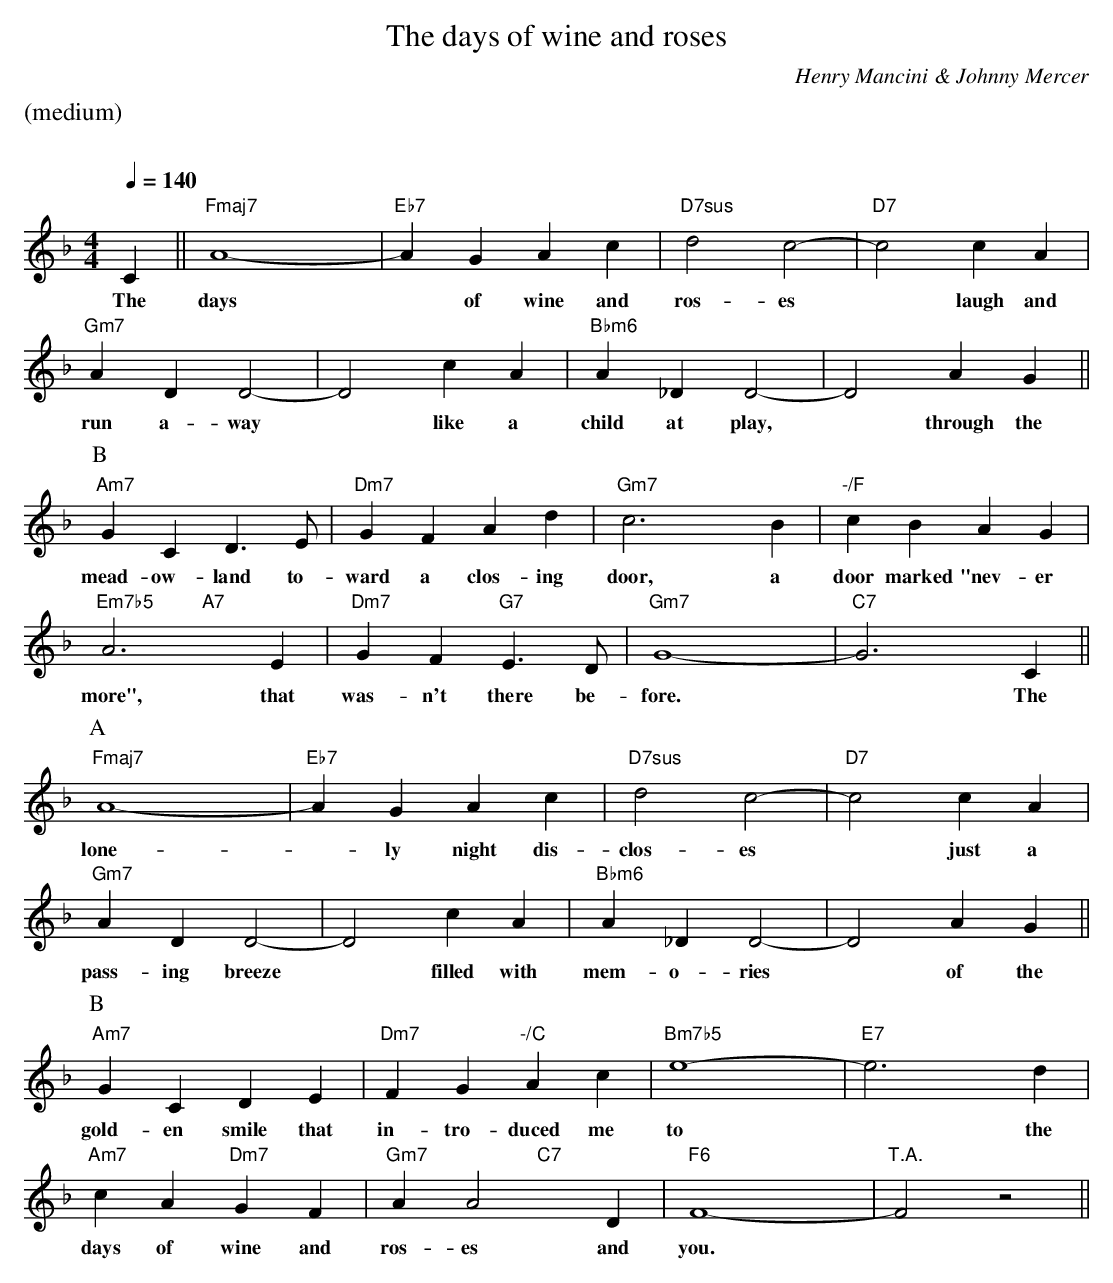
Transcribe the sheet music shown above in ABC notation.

X:1
T:The days of wine and roses
M:4/4
L:1/4
C:Henry Mancini & Johnny Mercer
Q:1/4=140
%%staves (chords melody)
K:F
%%text (medium)
%%vskip 20
V:chords
x || "Fmaj7"x2 x2 | "Eb7"x2 x2 | "D7sus"x2 x2 | "D7"x2 x2 |
"Gm7"x2 x2 | x2 x2 | "Bbm6"x2 x2 | x2 x2 ||
V:melody
P:A
C||A4-|AGAc|d2c2-|c2cA|
w:The days * of wine and ros-es * laugh and
ADD2-|D2cA|A_DD2-|D2AG||
w:run a-way * like a child at play, * through the
P:B
V:chords
"Am7"x2 x2 | "Dm7"x2 x2 | "Gm7"x2 x2 | "-/F"x2 x2 |
"Em7b5"x2 "A7"x2 | "Dm7"x2 "G7"x2 | "Gm7"x2 x2 | "C7"x2 x2 ||
V:melody
GCD>E|GFAd|c3B|cBAG|
w:mead-ow-land to-ward a clos-ing door, a door marked "nev-er
A3E|GFE>D|G4-|G3C||
w:more", that was-n't there be-fore. * The
P:A
V:chords
"Fmaj7"x2 x2 | "Eb7"x2 x2 | "D7sus"x2 x2 | "D7"x2 x2 |
"Gm7"x2 x2 | x2 x2 | "Bbm6"x2 x2 | x2 x2 ||
V:melody
A4-|AGAc|d2c2-|c2cA|
w:lone- * ly night dis-clos-es * just a
ADD2-|D2cA|A_DD2-|D2AG||
w:pass-ing breeze * filled with mem-o-ries * of the
P:B
V:chords
"Am7"x2 x2 | "Dm7"x2 "-/C"x2 | "Bm7b5"x2 x2 | "E7"x2 x2 |
"Am7"x2 "Dm7"x2 | "Gm7"x2 "C7"x2 | "F6"x2 x2 | "T.A."x2 x2 ||
V:melody
GCDE|FGAc|e4-|e3d|
w:gold-en smile that in-tro-duced me to * the
cAGF|AA2D|F4-|F2z2|]
w:days of wine and ros-es and you.*
